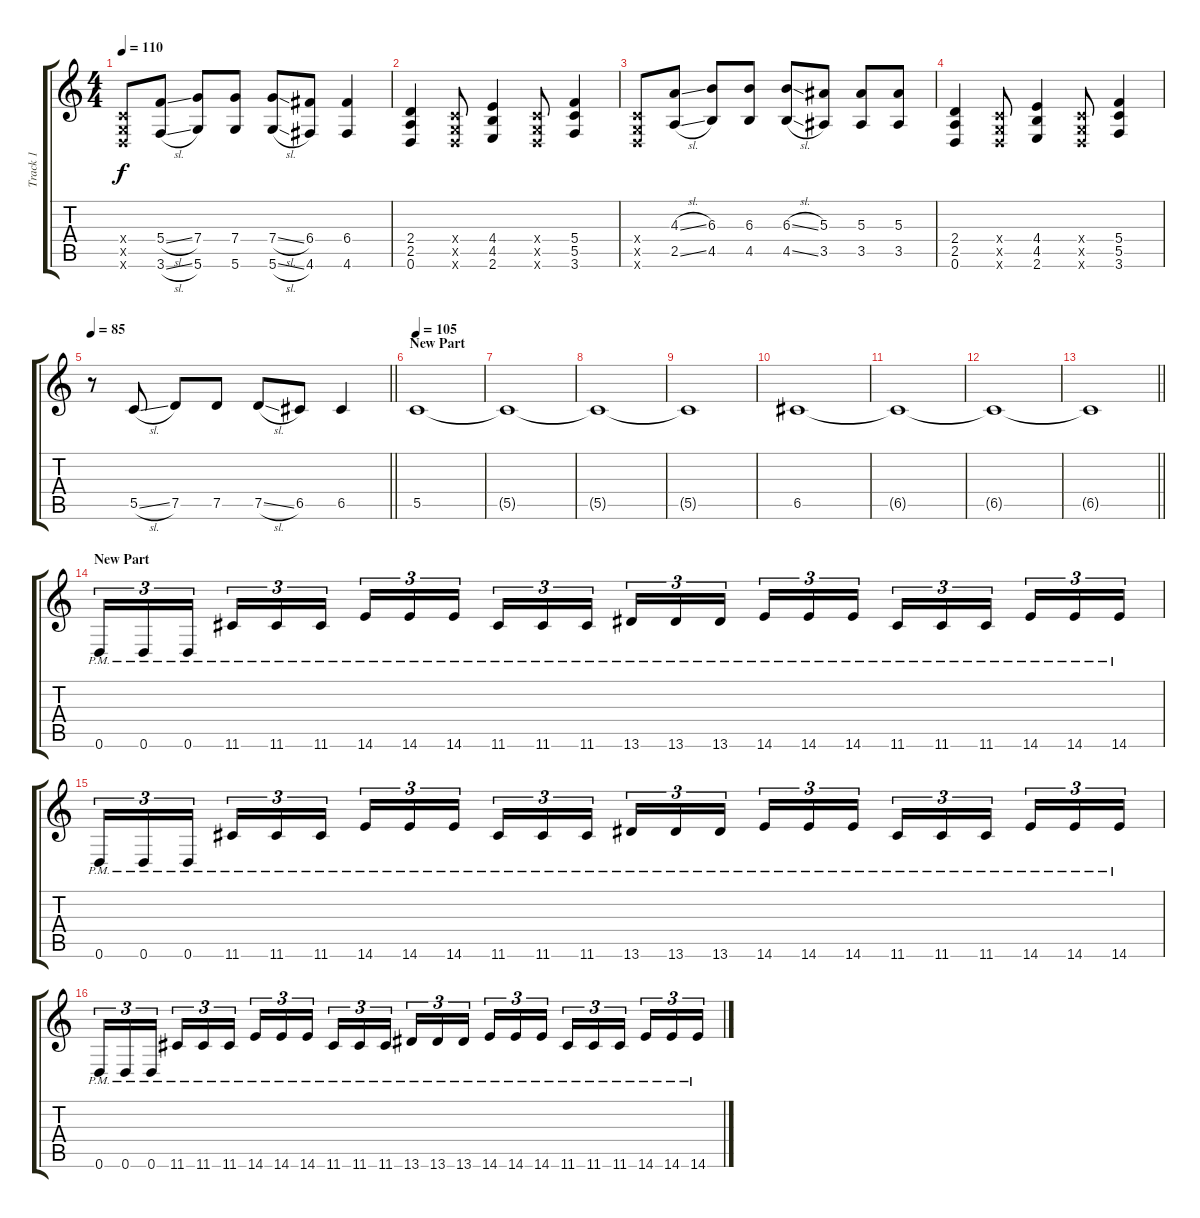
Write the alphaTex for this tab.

\track ("Track 1" "Track 1") {instrument overdrivenguitar}
\staff {score tabs}
\tuning (D4 A3 F3 C3 G2 D2) {hide}
\ts (4 4)
\tempo 110
\clef g2
\ks c
(0.4{x} 0.5{x} 0.6{x}).8{dy f} (5.4{sl} 3.6{sl}).8 (7.4 5.6).8 (7.4 5.6).8 (7.4{sl} 5.6{sl}).8 (6.4 4.6).8 (6.4 4.6).4 |
(2.4 2.5 0.6).4 (0.4{x} 0.5{x} 0.6{x}).8 (4.4 4.5 2.6).4 (0.4{x} 0.5{x} 0.6{x}).8 (5.4 5.5 3.6).4 |
(0.4{x} 0.5{x} 0.6{x}).8 (4.3{sl} 2.5{sl}).8 (6.3 4.5).8 (6.3 4.5).8 (6.3{sl} 4.5{sl}).8 (5.3 3.5).8 (5.3 3.5).8 (5.3 3.5).8 |
(2.4 2.5 0.6).4 (0.4{x} 0.5{x} 0.6{x}).8 (4.4 4.5 2.6).4 (0.4{x} 0.5{x} 0.6{x}).8 (5.4 5.5 3.6).4 |
\tempo 85
\barLineRight lightlight
r.8 5.5{sl}.8 7.5.8 7.5.8 7.5{sl}.8 6.5.8 6.5.4 |
\section ("" "New Part")
\tempo 105
5.5.1 |
5.5{t}.1 |
5.5{t}.1 |
5.5{t}.1 |
6.5.1 |
6.5{t}.1 |
6.5{t}.1 |
\barLineRight lightlight
6.5{t}.1 |
\section ("" "New Part")
0.6{pm}.16{tu (3 2)} 0.6{pm}.16{tu (3 2)} 0.6{pm}.16{tu (3 2) beam splitsecondary} 11.6{pm}.16{tu (3 2)} 11.6{pm}.16{tu (3 2)} 11.6{pm}.16{tu (3 2)} 14.6{pm}.16{tu (3 2)} 14.6{pm}.16{tu (3 2)} 14.6{pm}.16{tu (3 2) beam splitsecondary} 11.6{pm}.16{tu (3 2)} 11.6{pm}.16{tu (3 2)} 11.6{pm}.16{tu (3 2)} 13.6{pm}.16{tu (3 2)} 13.6{pm}.16{tu (3 2)} 13.6{pm}.16{tu (3 2) beam splitsecondary} 14.6{pm}.16{tu (3 2)} 14.6{pm}.16{tu (3 2)} 14.6{pm}.16{tu (3 2)} 11.6{pm}.16{tu (3 2)} 11.6{pm}.16{tu (3 2)} 11.6{pm}.16{tu (3 2) beam splitsecondary} 14.6{pm}.16{tu (3 2)} 14.6{pm}.16{tu (3 2)} 14.6{pm}.16{tu (3 2)} |
0.6{pm}.16{tu (3 2)} 0.6{pm}.16{tu (3 2)} 0.6{pm}.16{tu (3 2) beam splitsecondary} 11.6{pm}.16{tu (3 2)} 11.6{pm}.16{tu (3 2)} 11.6{pm}.16{tu (3 2)} 14.6{pm}.16{tu (3 2)} 14.6{pm}.16{tu (3 2)} 14.6{pm}.16{tu (3 2) beam splitsecondary} 11.6{pm}.16{tu (3 2)} 11.6{pm}.16{tu (3 2)} 11.6{pm}.16{tu (3 2)} 13.6{pm}.16{tu (3 2)} 13.6{pm}.16{tu (3 2)} 13.6{pm}.16{tu (3 2) beam splitsecondary} 14.6{pm}.16{tu (3 2)} 14.6{pm}.16{tu (3 2)} 14.6{pm}.16{tu (3 2)} 11.6{pm}.16{tu (3 2)} 11.6{pm}.16{tu (3 2)} 11.6{pm}.16{tu (3 2) beam splitsecondary} 14.6{pm}.16{tu (3 2)} 14.6{pm}.16{tu (3 2)} 14.6{pm}.16{tu (3 2)} |
0.6{pm}.16{tu (3 2)} 0.6{pm}.16{tu (3 2)} 0.6{pm}.16{tu (3 2) beam splitsecondary} 11.6{pm}.16{tu (3 2)} 11.6{pm}.16{tu (3 2)} 11.6{pm}.16{tu (3 2)} 14.6{pm}.16{tu (3 2)} 14.6{pm}.16{tu (3 2)} 14.6{pm}.16{tu (3 2) beam splitsecondary} 11.6{pm}.16{tu (3 2)} 11.6{pm}.16{tu (3 2)} 11.6{pm}.16{tu (3 2)} 13.6{pm}.16{tu (3 2)} 13.6{pm}.16{tu (3 2)} 13.6{pm}.16{tu (3 2) beam splitsecondary} 14.6{pm}.16{tu (3 2)} 14.6{pm}.16{tu (3 2)} 14.6{pm}.16{tu (3 2)} 11.6{pm}.16{tu (3 2)} 11.6{pm}.16{tu (3 2)} 11.6{pm}.16{tu (3 2) beam splitsecondary} 14.6{pm}.16{tu (3 2)} 14.6{pm}.16{tu (3 2)} 14.6{pm}.16{tu (3 2)}
